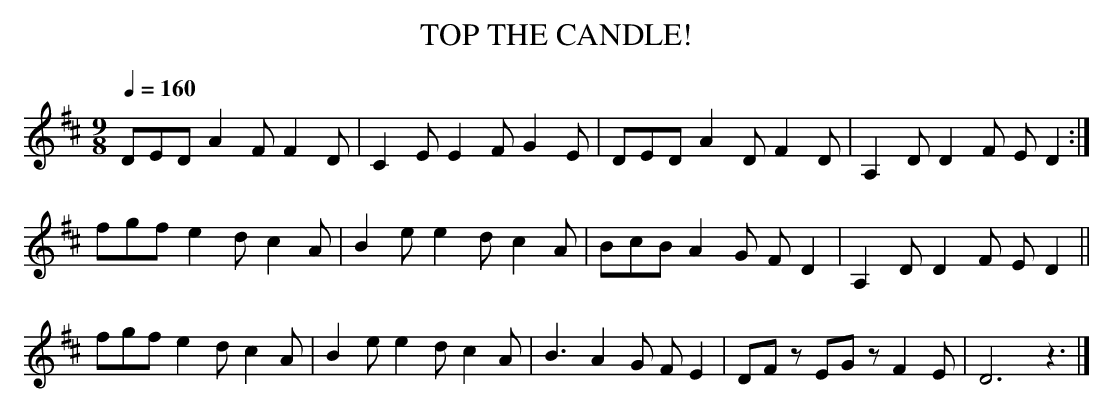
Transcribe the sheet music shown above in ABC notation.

X:1
T:TOP THE CANDLE!
Q:1/4=160
M:9/8
L:1/8
K:D
DED A2F F2D|C2E E2F G2E|DED A2D F2D|A,2D D2F ED2:|
fgf e2d c2A|B2e e2d c2A|BcB A2G FD2|A,2D D2F ED2||
fgf e2d c2A|B2e e2d c2A|B3 A2G FE2|DFz EGz F2E|D6z3|]
